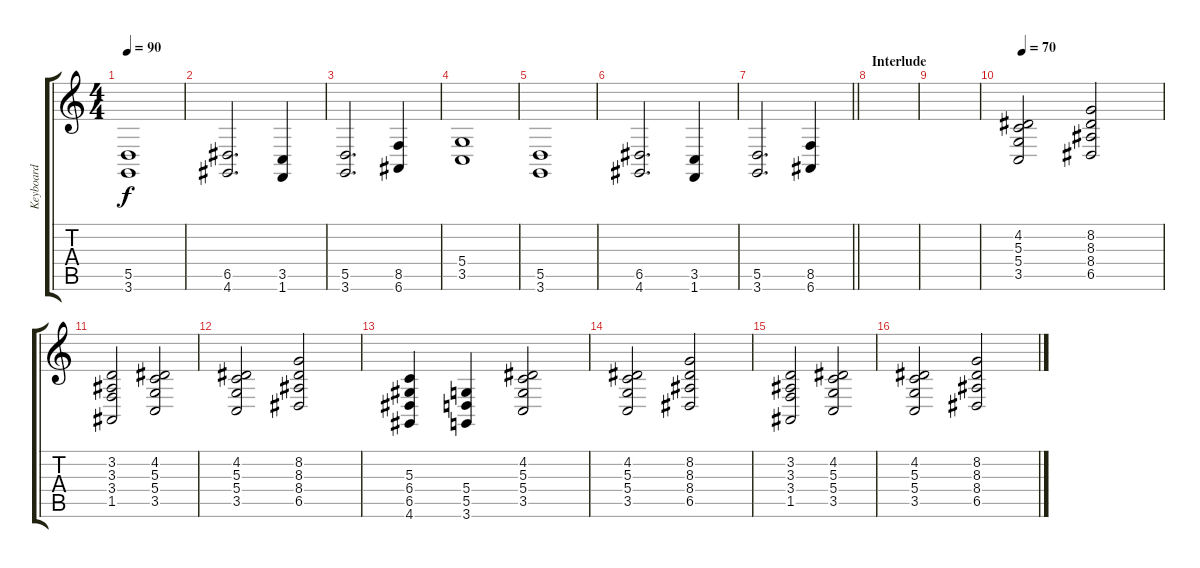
\track ("Keyboard" "Keyboard") {instrument choiraahs}
\staff {score tabs}
\tuning (E4 B3 G3 D3 A2 E2) {hide}
\ts (4 4)
\tempo 90
\clef g2
\ks c
(5.5 3.6).1{dy f} |
(6.5 4.6).2{d} (3.5 1.6).4 |
(5.5 3.6).2{d} (8.5 6.6).4 |
(5.4 3.5).1 |
(5.5 3.6).1 |
(6.5 4.6).2{d} (3.5 1.6).4 |
\barLineRight lightlight
(5.5 3.6).2{d} (8.5 6.6).4 |
\section ("" "Interlude")
|
|
\tempo 70
(4.2 5.3 5.4 3.5).2{volume 7 instrument stringensemble1} (8.2 8.3 8.4 6.5).2 |
(3.2 3.3 3.4 1.5).2 (4.2 5.3 5.4 3.5).2 |
(4.2 5.3 5.4 3.5).2 (8.2 8.3 8.4 6.5).2 |
(5.3 6.4 6.5 4.6).4 (5.4 5.5 3.6).4 (4.2 5.3 5.4 3.5).2 |
(4.2 5.3 5.4 3.5).2 (8.2 8.3 8.4 6.5).2 |
(3.2 3.3 3.4 1.5).2 (4.2 5.3 5.4 3.5).2 |
(4.2 5.3 5.4 3.5).2 (8.2 8.3 8.4 6.5).2
